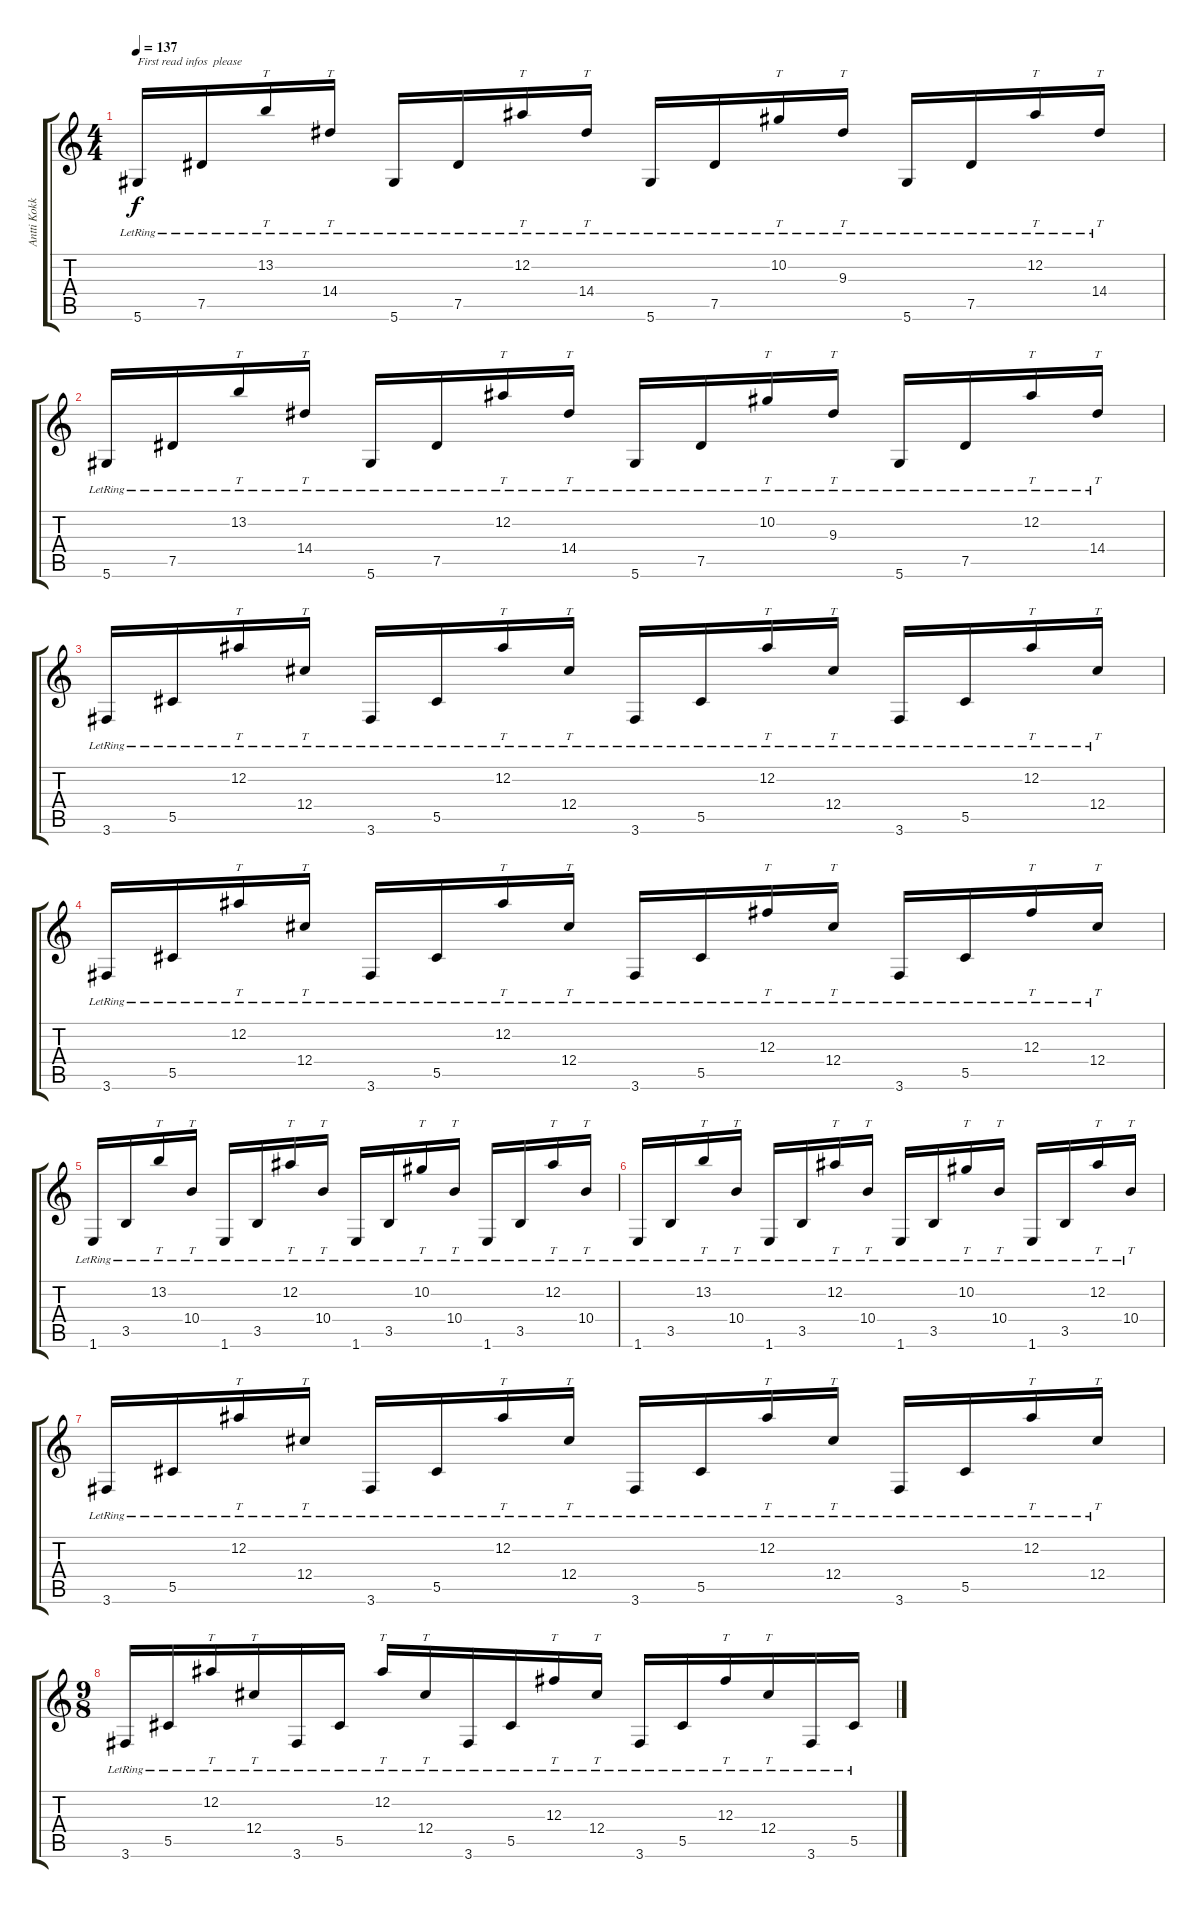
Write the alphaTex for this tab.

\track ("Antti Kokko" "Antti Kokk") {instrument distortionguitar}
\staff {score tabs}
\tuning (Eb4 Bb3 Gb3 Db3 Ab2 Eb2) {hide}
\ts (4 4)
\tempo 137
\clef g2
\ks c
5.6{lr}.16{txt "First read infos  please" dy f instrument pad1newage} 7.5{lr}.16 13.2{lr}.16{tt} 14.4{lr}.16{tt} 5.6{lr}.16 7.5{lr}.16 12.2{lr}.16{tt} 14.4{lr}.16{tt} 5.6{lr}.16 7.5{lr}.16 10.2{lr}.16{tt} 9.3{lr}.16{tt} 5.6{lr}.16 7.5{lr}.16 12.2{lr}.16{tt} 14.4{lr}.16{tt} |
5.6{lr}.16 7.5{lr}.16 13.2{lr}.16{tt} 14.4{lr}.16{tt} 5.6{lr}.16 7.5{lr}.16 12.2{lr}.16{tt} 14.4{lr}.16{tt} 5.6{lr}.16 7.5{lr}.16 10.2{lr}.16{tt} 9.3{lr}.16{tt} 5.6{lr}.16 7.5{lr}.16 12.2{lr}.16{tt} 14.4{lr}.16{tt} |
3.6{lr}.16 5.5{lr}.16 12.2{lr}.16{tt} 12.4{lr}.16{tt} 3.6{lr}.16 5.5{lr}.16 12.2{lr}.16{tt} 12.4{lr}.16{tt} 3.6{lr}.16 5.5{lr}.16 12.2{lr}.16{tt} 12.4{lr}.16{tt} 3.6{lr}.16 5.5{lr}.16 12.2{lr}.16{tt} 12.4{lr}.16{tt} |
3.6{lr}.16 5.5{lr}.16 12.2{lr}.16{tt} 12.4{lr}.16{tt} 3.6{lr}.16 5.5{lr}.16 12.2{lr}.16{tt} 12.4{lr}.16{tt} 3.6{lr}.16 5.5{lr}.16 12.3{lr}.16{tt} 12.4{lr}.16{tt} 3.6{lr}.16 5.5{lr}.16 12.3{lr}.16{tt} 12.4{lr}.16{tt} |
1.6{lr}.16 3.5{lr}.16 13.2{lr}.16{tt} 10.4{lr}.16{tt} 1.6{lr}.16 3.5{lr}.16 12.2{lr}.16{tt} 10.4{lr}.16{tt} 1.6{lr}.16 3.5{lr}.16 10.2{lr}.16{tt} 10.4{lr}.16{tt} 1.6{lr}.16 3.5{lr}.16 12.2{lr}.16{tt} 10.4{lr}.16{tt} |
1.6{lr}.16 3.5{lr}.16 13.2{lr}.16{tt} 10.4{lr}.16{tt} 1.6{lr}.16 3.5{lr}.16 12.2{lr}.16{tt} 10.4{lr}.16{tt} 1.6{lr}.16 3.5{lr}.16 10.2{lr}.16{tt} 10.4{lr}.16{tt} 1.6{lr}.16 3.5{lr}.16 12.2{lr}.16{tt} 10.4{lr}.16{tt} |
3.6{lr}.16 5.5{lr}.16 12.2{lr}.16{tt} 12.4{lr}.16{tt} 3.6{lr}.16 5.5{lr}.16 12.2{lr}.16{tt} 12.4{lr}.16{tt} 3.6{lr}.16 5.5{lr}.16 12.2{lr}.16{tt} 12.4{lr}.16{tt} 3.6{lr}.16 5.5{lr}.16 12.2{lr}.16{tt} 12.4{lr}.16{tt} |
\ts (9 8)
3.6{lr}.16 5.5{lr}.16 12.2{lr}.16{tt} 12.4{lr}.16{tt} 3.6{lr}.16 5.5{lr}.16 12.2{lr}.16{tt} 12.4{lr}.16{tt} 3.6{lr}.16 5.5{lr}.16 12.3{lr}.16{tt} 12.4{lr}.16{tt} 3.6{lr}.16 5.5{lr}.16 12.3{lr}.16{tt} 12.4{lr}.16{tt} 3.6{lr}.16 5.5{lr}.16
